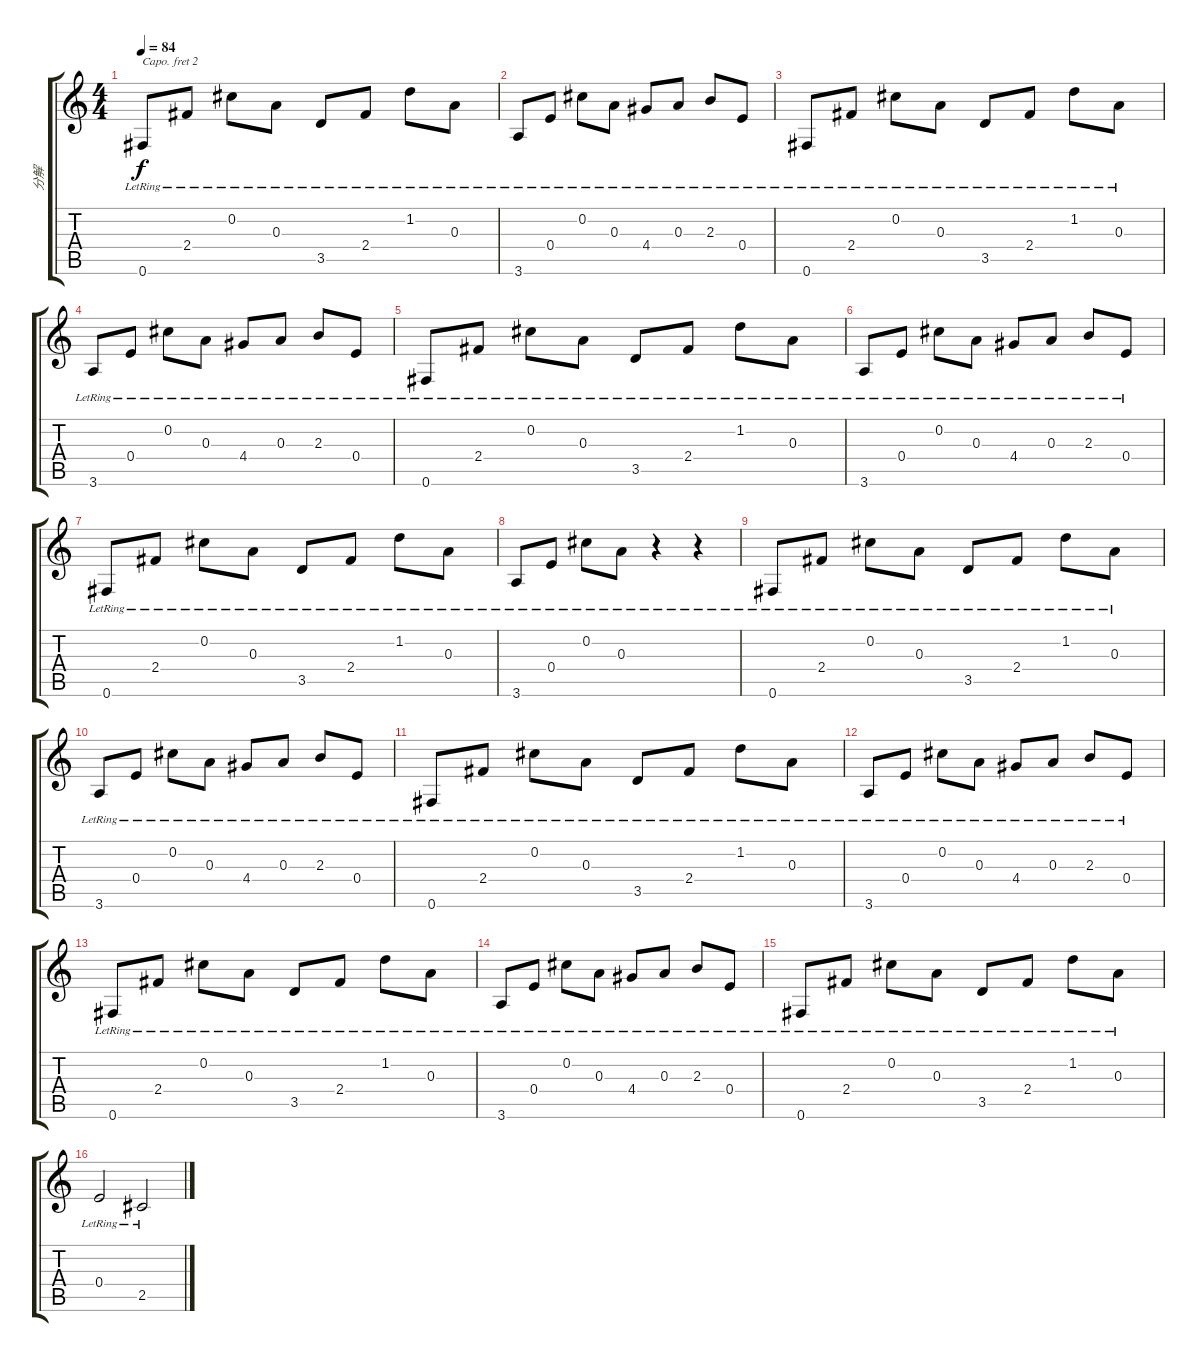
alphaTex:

\track ("分解" "分解") {instrument electricguitarjazz}
\staff {score tabs}
\capo 2
\tuning (E4 B3 G3 D3 A2 E2) {hide}
\ts (4 4)
\tempo 84
\clef g2
\ks c
0.6{lr}.8{dy f} 2.4{lr}.8 0.2{lr}.8 0.3{lr}.8 3.5{lr}.8 2.4{lr}.8 1.2{lr}.8 0.3{lr}.8 |
3.6{lr}.8 0.4{lr}.8 0.2{lr}.8 0.3{lr}.8 4.4{lr}.8 0.3{lr}.8 2.3{lr}.8 0.4{lr}.8 |
0.6{lr}.8 2.4{lr}.8 0.2{lr}.8 0.3{lr}.8 3.5{lr}.8 2.4{lr}.8 1.2{lr}.8 0.3{lr}.8 |
3.6{lr}.8 0.4{lr}.8 0.2{lr}.8 0.3{lr}.8 4.4{lr}.8 0.3{lr}.8 2.3{lr}.8 0.4{lr}.8 |
0.6{lr}.8 2.4{lr}.8 0.2{lr}.8 0.3{lr}.8 3.5{lr}.8 2.4{lr}.8 1.2{lr}.8 0.3{lr}.8 |
3.6{lr}.8 0.4{lr}.8 0.2{lr}.8 0.3{lr}.8 4.4{lr}.8 0.3{lr}.8 2.3{lr}.8 0.4{lr}.8 |
0.6{lr}.8 2.4{lr}.8 0.2{lr}.8 0.3{lr}.8 3.5{lr}.8 2.4{lr}.8 1.2{lr}.8 0.3{lr}.8 |
3.6{lr}.8 0.4{lr}.8 0.2{lr}.8 0.3{lr}.8 r.4 r.4 |
0.6{lr}.8 2.4{lr}.8 0.2{lr}.8 0.3{lr}.8 3.5{lr}.8 2.4{lr}.8 1.2{lr}.8 0.3{lr}.8 |
3.6{lr}.8 0.4{lr}.8 0.2{lr}.8 0.3{lr}.8 4.4{lr}.8 0.3{lr}.8 2.3{lr}.8 0.4{lr}.8 |
0.6{lr}.8 2.4{lr}.8 0.2{lr}.8 0.3{lr}.8 3.5{lr}.8 2.4{lr}.8 1.2{lr}.8 0.3{lr}.8 |
3.6{lr}.8 0.4{lr}.8 0.2{lr}.8 0.3{lr}.8 4.4{lr}.8 0.3{lr}.8 2.3{lr}.8 0.4{lr}.8 |
0.6{lr}.8 2.4{lr}.8 0.2{lr}.8 0.3{lr}.8 3.5{lr}.8 2.4{lr}.8 1.2{lr}.8 0.3{lr}.8 |
3.6{lr}.8 0.4{lr}.8 0.2{lr}.8 0.3{lr}.8 4.4{lr}.8 0.3{lr}.8 2.3{lr}.8 0.4{lr}.8 |
0.6{lr}.8 2.4{lr}.8 0.2{lr}.8 0.3{lr}.8 3.5{lr}.8 2.4{lr}.8 1.2{lr}.8 0.3{lr}.8 |
0.4{lr}.2 2.5{lr}.2
